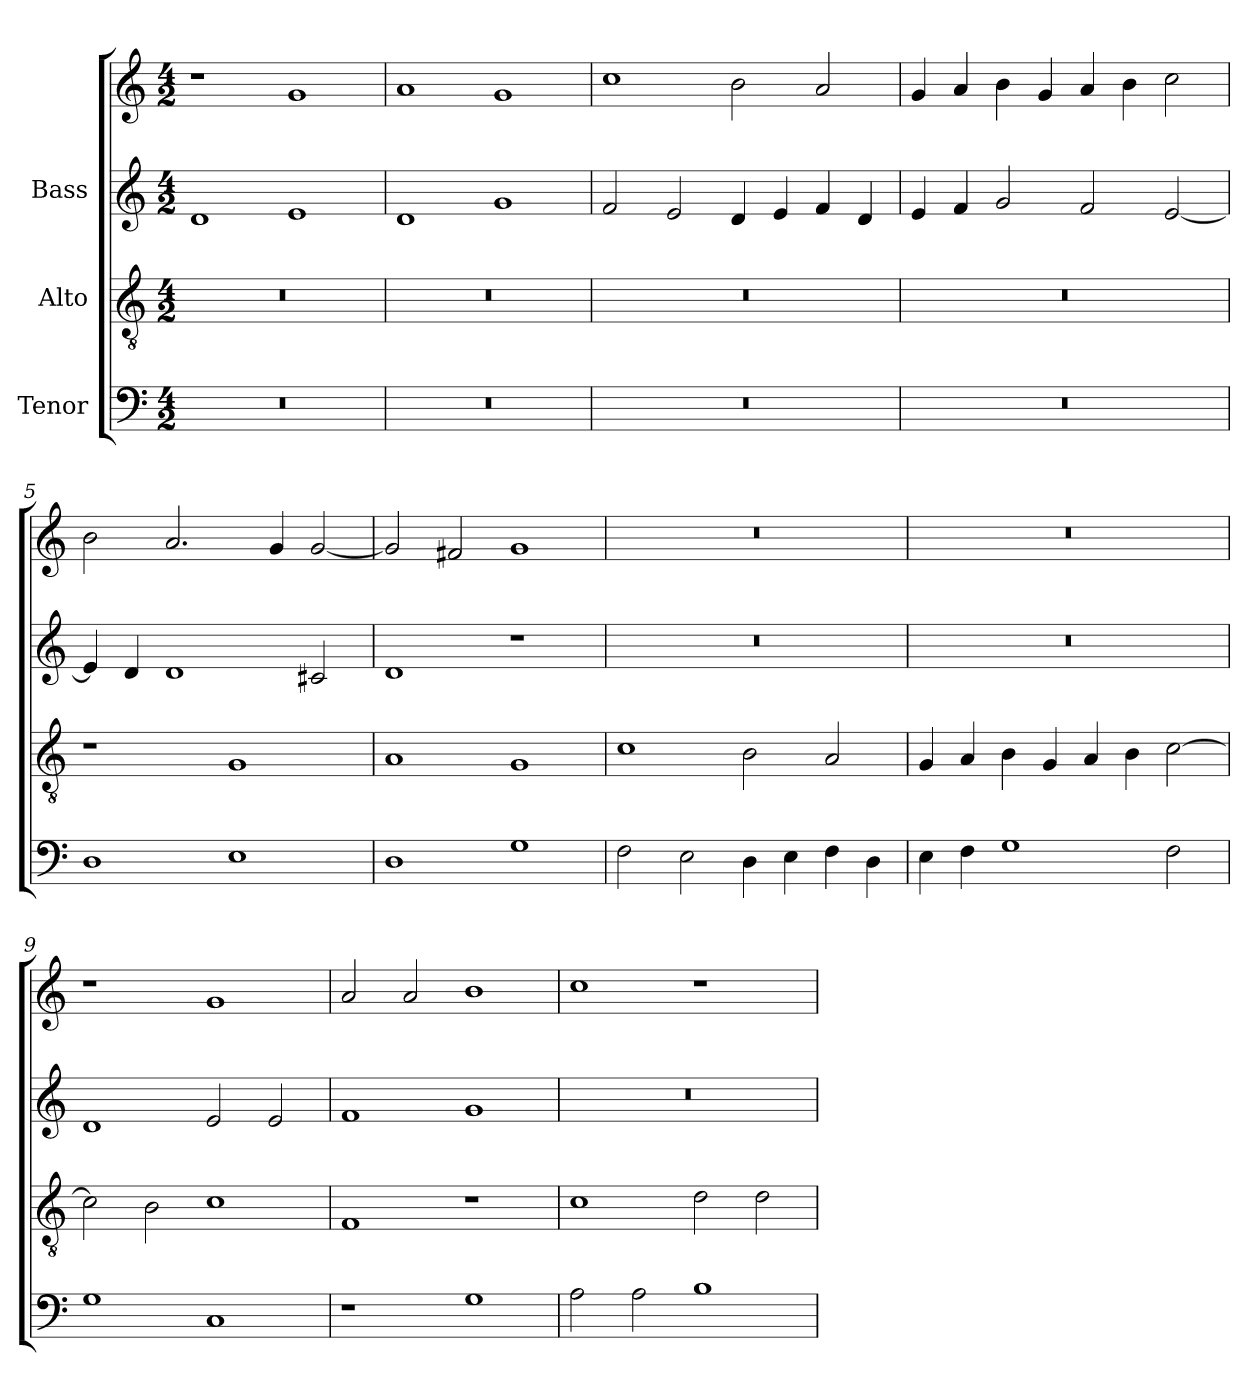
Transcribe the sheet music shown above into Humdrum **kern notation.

**kern	**kern	**kern	**kern
*part4	*part3	*part2	*part1
*staff4	*staff3	*staff2	*staff1
*I"Tenor	*I"Alto	*I"Bass	*
*clefF4	*clefGv2	*clefG2	*clefG2
*k[]	*k[]	*k[]	*k[]
*C:	*C:	*C:	*C:
*M4/2	*M4/2	*M4/2	*M4/2
=1	=1	=1	=1
0r	0r	1d/	1r
.	.	1e/	1g/
=2	=2	=2	=2
0r	0r	1d/	1a/
.	.	1g/	1g/
=3	=3	=3	=3
0r	0r	2f/	1cc\
.	.	2e/	.
.	.	4d/	2b\
.	.	4e/	.
.	.	4f/	2a/
.	.	4d/	.
=4	=4	=4	=4
0r	0r	4e/	4g/
.	.	4f/	4a/
.	.	2g/	4b\
.	.	.	4g/
.	.	2f/	4a/
.	.	.	4b\
.	.	[2e/	2cc\
!!LO:LB:g=z
=5	=5	=5	=5
1D\	1r	4e/]	2b\
.	.	4d/	.
.	.	1d/	2.a/
1E\	1G/	.	.
.	.	.	4g/
.	.	2c#X/	[2g/
=6	=6	=6	=6
1D\	1A/	1d/	2g/]
.	.	.	2f#X/
1G\	1G/	1r	1g/
=7	=7	=7	=7
2F\	1c\	0r	0r
2E\	.	.	.
4D\	2B\	.	.
4E\	.	.	.
4F\	2A/	.	.
4D\	.	.	.
=8	=8	=8	=8
4E\	4G/	0r	0r
4F\	4A/	.	.
1G\	4B\	.	.
.	4G/	.	.
.	4A/	.	.
.	4B\	.	.
2F\	[2c\	.	.
!!LO:PB:g=z
=9	=9	=9	=9
1G\	2c\]	1d/	1r
.	2B\	.	.
1C\	1c\	2e/	1g/
.	.	2e/	.
=10	=10	=10	=10
1r	1F/	1f/	2a/
.	.	.	2a/
1G\	1r	1g/	1b\
=11	=11	=11	=11
2A\	1c\	0r	1cc\
2A\	.	.	.
1B\	2d\	.	1r
.	2d\	.	.
=	=	=	=
*-	*-	*-	*-
